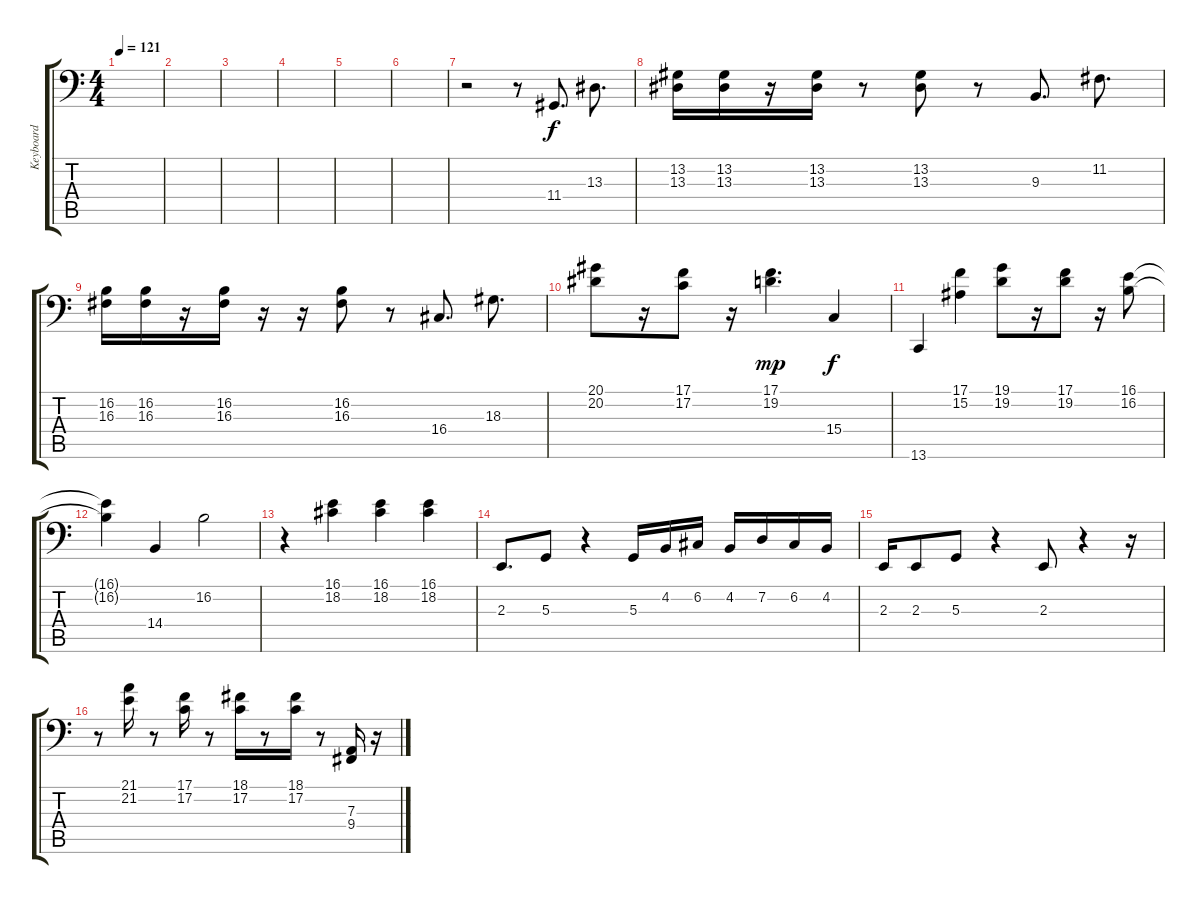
\track ("Keyboard" "Keyboard") {instrument electricgrandpiano}
\staff {score tabs}
\tuning (C3 G2 D2 A1 E1 B0) {hide}
\ts (4 4)
\tempo 121
\clef f4
\ks c
|
|
|
|
|
|
r.2 r.8 11.4.8{d dy f} 13.3.8{d} |
(13.2 13.3).16 (13.2 13.3).16 r.16 (13.2 13.3).16 r.8 (13.2 13.3).8 r.8 9.3.8{d} 11.2.8{d} |
(16.2 16.3).16 (16.2 16.3).16 r.16 (16.2 16.3).16 r.16 r.16 (16.2 16.3).8 r.8 16.4.8{d} 18.3.8{d} |
(20.1 20.2).8 r.16 (17.1 17.2).8 r.16 (17.1 19.2).4{d dy mp} 15.4.4{dy f} |
13.6.4 (17.1 15.2).4 (19.1 19.2).8 r.16 (17.1 19.2).8 r.16 (16.1 16.2).8 |
(16.1{t} 16.2{t}).4 14.4.4 16.2.2 |
r.4 (16.1 18.2).4 (16.1 18.2).4 (16.1 18.2).4 |
2.3.8{d} 5.3.8 r.4 5.3.16 4.2.16 6.2.16 4.2.16 7.2.16 6.2.16 4.2.16 |
2.3.16 2.3.8 5.3.8 r.4 2.3.8 r.4 r.16 |
r.8 (21.1 21.2).16 r.8 (17.1 17.2).16 r.8 (18.1 17.2).16 r.8 (18.1 17.2).16 r.8 (7.3 9.4).16 r.16
